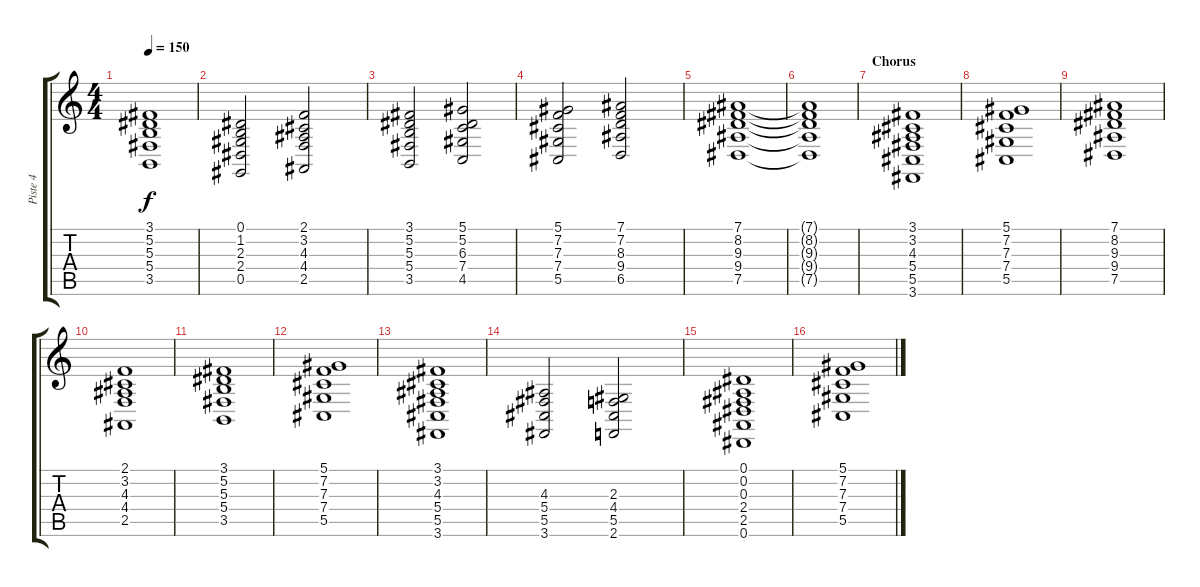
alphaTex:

\track ("Piste 4" "Piste 4") {instrument stringensemble1}
\staff {score tabs}
\tuning (Eb4 Bb3 Gb3 Db3 Ab2 Eb2) {hide}
\ts (4 4)
\tempo 150
\clef g2
\ks c
(3.1 5.2 5.3 5.4 3.5).1{dy f} |
(0.1 1.2 2.3 2.4 0.5).2 (2.1 3.2 4.3 4.4 2.5).2 |
(3.1 5.2 5.3 5.4 3.5).2 (5.1 5.2 6.3 7.4 4.5).2 |
(5.1 7.2 7.3 7.4 5.5).2 (7.1 7.2 8.3 9.4 6.5).2 |
(7.1 8.2 9.3 9.4 7.5).1 |
(7.1{t} 8.2{t} 9.3{t} 9.4{t} 7.5{t}).1 |
\section ("" "Chorus")
(3.1 3.2 4.3 5.4 5.5 3.6).1 |
(5.1 7.2 7.3 7.4 5.5).1 |
(7.1 8.2 9.3 9.4 7.5).1 |
(2.1 3.2 4.3 4.4 2.5).1 |
(3.1 5.2 5.3 5.4 3.5).1 |
(5.1 7.2 7.3 7.4 5.5).1 |
(3.1 3.2 4.3 5.4 5.5 3.6).1 |
(4.3 5.4 5.5 3.6).2 (2.3 4.4 5.5 2.6).2 |
(0.1 0.2 0.3 2.4 2.5 0.6).1 |
(5.1 7.2 7.3 7.4 5.5).1
